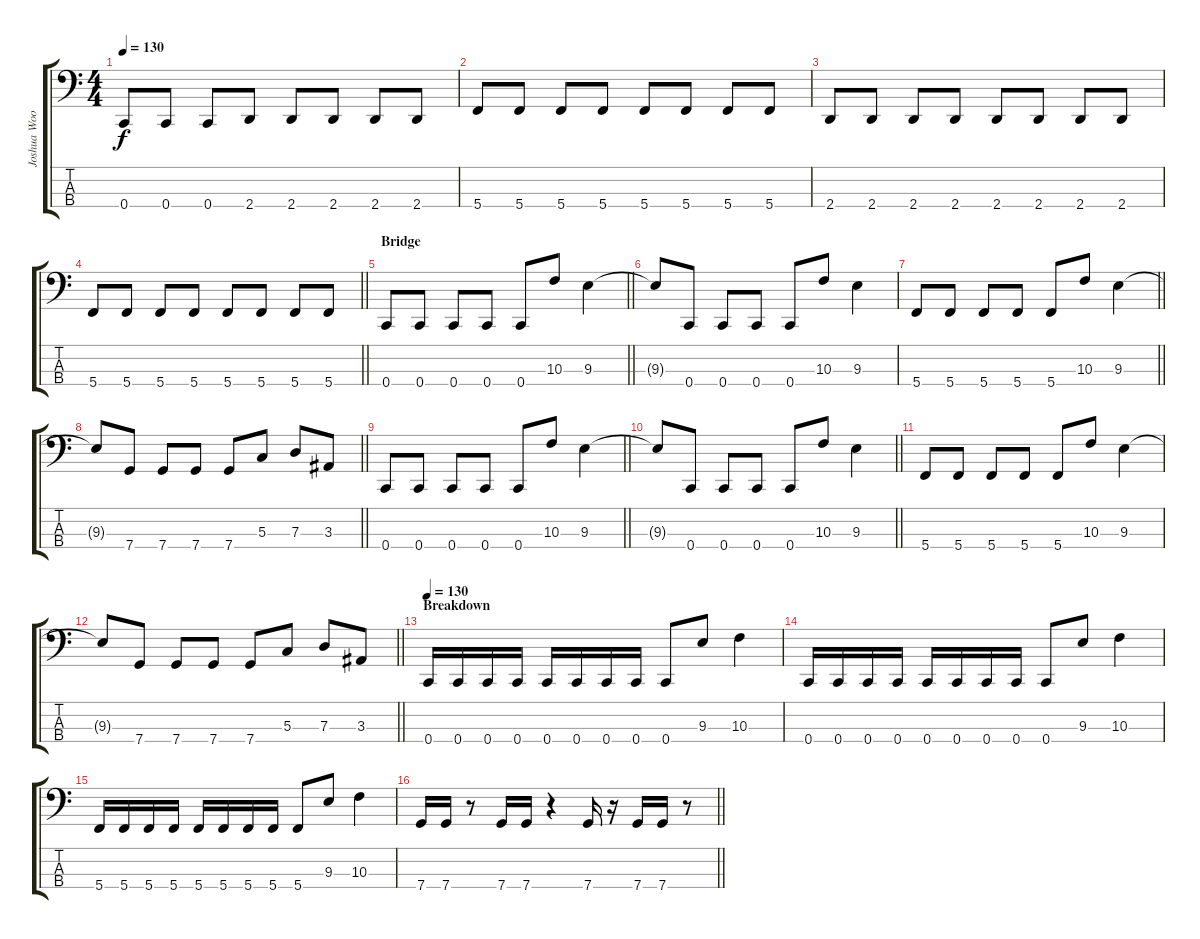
\track ("Joshua Woodard [Bass]" "Joshua Woo") {instrument electricbasspick}
\staff {score tabs}
\tuning (F2 C2 G1 C1) {hide}
\ts (4 4)
\tempo 130
\clef f4
\ks c
0.4.8{dy f} 0.4.8 0.4.8 2.4.8 2.4.8 2.4.8 2.4.8 2.4.8 |
5.4.8 5.4.8 5.4.8 5.4.8 5.4.8 5.4.8 5.4.8 5.4.8 |
2.4.8 2.4.8 2.4.8 2.4.8 2.4.8 2.4.8 2.4.8 2.4.8 |
\barLineRight lightlight
5.4.8 5.4.8 5.4.8 5.4.8 5.4.8 5.4.8 5.4.8 5.4.8 |
\section ("" "Bridge")
\barLineRight lightlight
0.4.8 0.4.8 0.4.8 0.4.8 0.4.8 10.3.8 9.3.4 |
9.3{t}.8 0.4.8 0.4.8 0.4.8 0.4.8 10.3.8 9.3.4 |
\barLineRight lightlight
5.4.8 5.4.8 5.4.8 5.4.8 5.4.8 10.3.8 9.3.4 |
\barLineRight lightlight
9.3{t}.8 7.4.8 7.4.8 7.4.8 7.4.8 5.3.8 7.3.8 3.3.8 |
\barLineRight lightlight
0.4.8 0.4.8 0.4.8 0.4.8 0.4.8 10.3.8 9.3.4 |
\barLineRight lightlight
9.3{t}.8 0.4.8 0.4.8 0.4.8 0.4.8 10.3.8 9.3.4 |
5.4.8 5.4.8 5.4.8 5.4.8 5.4.8 10.3.8 9.3.4 |
\barLineRight lightlight
9.3{t}.8 7.4.8 7.4.8 7.4.8 7.4.8 5.3.8 7.3.8 3.3.8 |
\section ("" "Breakdown")
\tempo 130
0.4.16 0.4.16 0.4.16 0.4.16 0.4.16 0.4.16 0.4.16 0.4.16 0.4.8 9.3.8 10.3.4 |
0.4.16 0.4.16 0.4.16 0.4.16 0.4.16 0.4.16 0.4.16 0.4.16 0.4.8 9.3.8 10.3.4 |
5.4.16 5.4.16 5.4.16 5.4.16 5.4.16 5.4.16 5.4.16 5.4.16 5.4.8 9.3.8 10.3.4 |
\barLineRight lightlight
7.4.16 7.4.16 r.8 7.4.16 7.4.16 r.4 7.4.16 r.16 7.4.16 7.4.16 r.8
